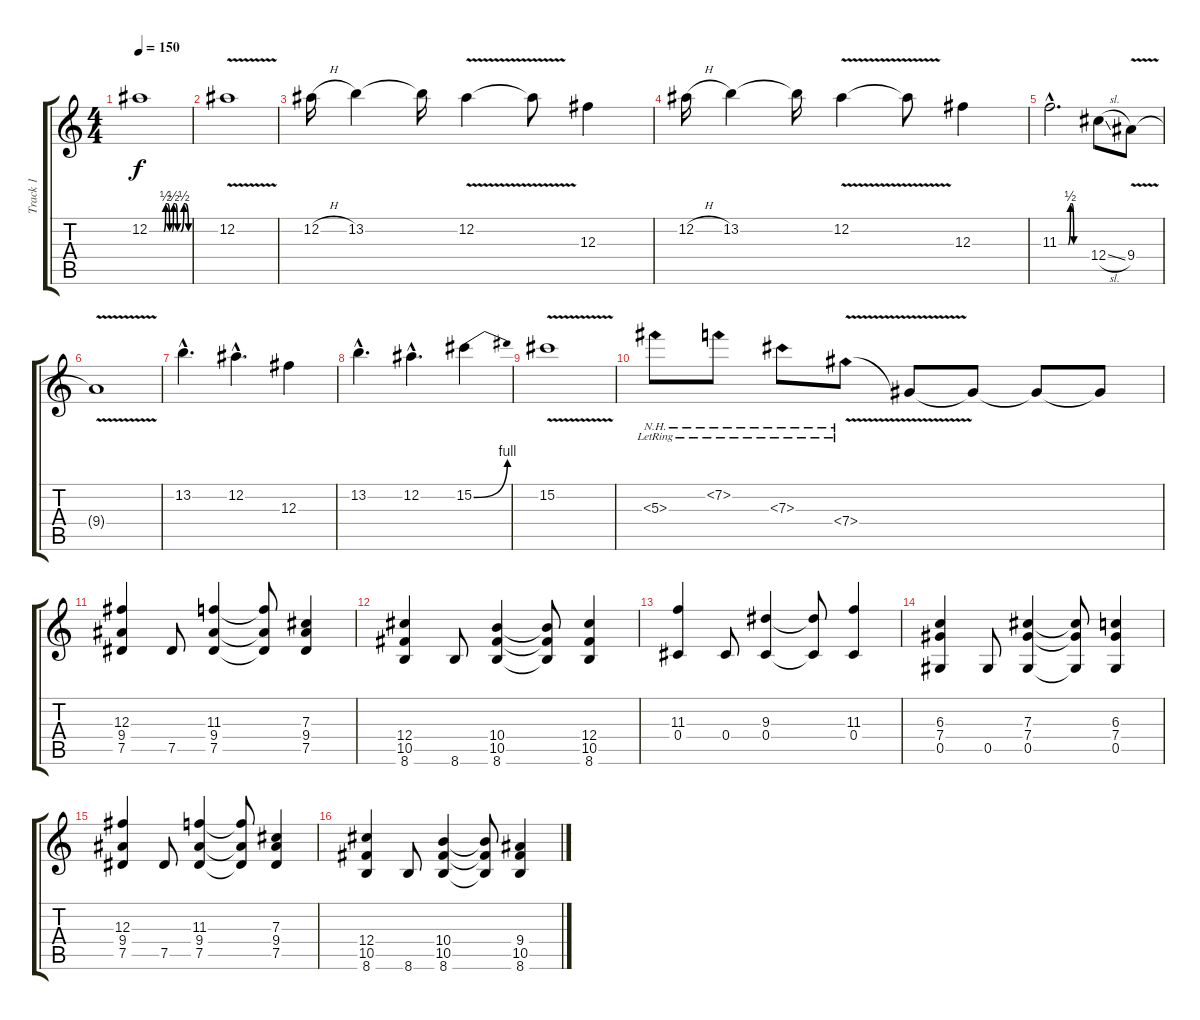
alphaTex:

\track ("Track 1" "Track 1") {instrument overdrivenguitar}
\staff {score tabs}
\tuning (Eb4 Bb3 Gb3 Db3 Ab2 Eb2) {hide}
\ts (4 4)
\tempo 150
\clef g2
\ks c
12.2{be (custom 0 0 15 0 22 0 25 2 28 2 31 0 35 0 37 2 40 2 43 0 48 0 53 2 55 2 60 0)}.1{dy f} |
12.2{v}.1 |
12.2{h}.16 13.2.4 13.2{t}.16 12.2{v}.4 12.2{t}.8 12.3.4 |
12.2{h}.16 13.2.4 13.2{t}.16 12.2{v}.4 12.2{t}.8 12.3.4 |
11.3{be (custom 0 0 15 0 20 0 25 2 28 2 32 0 35 0 45 0 60 0) hac}.2{d} 12.4{sl}.8 9.4{v}.8 |
9.4{t}.1 |
13.2{hac}.4{d} 12.2{hac}.4{d} 12.3.4 |
13.2{hac}.4{d} 12.2{hac}.4{d} 15.2{be (bend 0 0 60 4)}.4 |
15.2{v}.1 |
5.3{nh lr}.8 7.2{nh lr}.8 7.3{nh lr}.8 7.4{nh v lr}.8 7.4{t}.8 7.4{t}.8 7.4{t}.8 7.4{t}.8 |
(12.3 9.4 7.5).4 7.5.8 (11.3 9.4 7.5).4 (11.3{t} 9.4{t} 7.5{t}).8 (7.3 9.4 7.5).4 |
(12.4 10.5 8.6).4 8.6.8 (10.4 10.5 8.6).4 (10.4{t} 10.5{t} 8.6{t}).8 (12.4 10.5 8.6).4 |
(11.3 0.4).4 0.4.8 (9.3 0.4).4 (9.3{t} 0.4{t}).8 (11.3 0.4).4 |
(6.3 7.4 0.5).4 0.5.8 (7.3 7.4 0.5).4 (7.3{t} 7.4{t} 0.5{t}).8 (6.3 7.4 0.5).4 |
(12.3 9.4 7.5).4 7.5.8 (11.3 9.4 7.5).4 (11.3{t} 9.4{t} 7.5{t}).8 (7.3 9.4 7.5).4 |
(12.4 10.5 8.6).4 8.6.8 (10.4 10.5 8.6).4 (10.4{t} 10.5{t} 8.6{t}).8 (9.4 10.5 8.6).4
